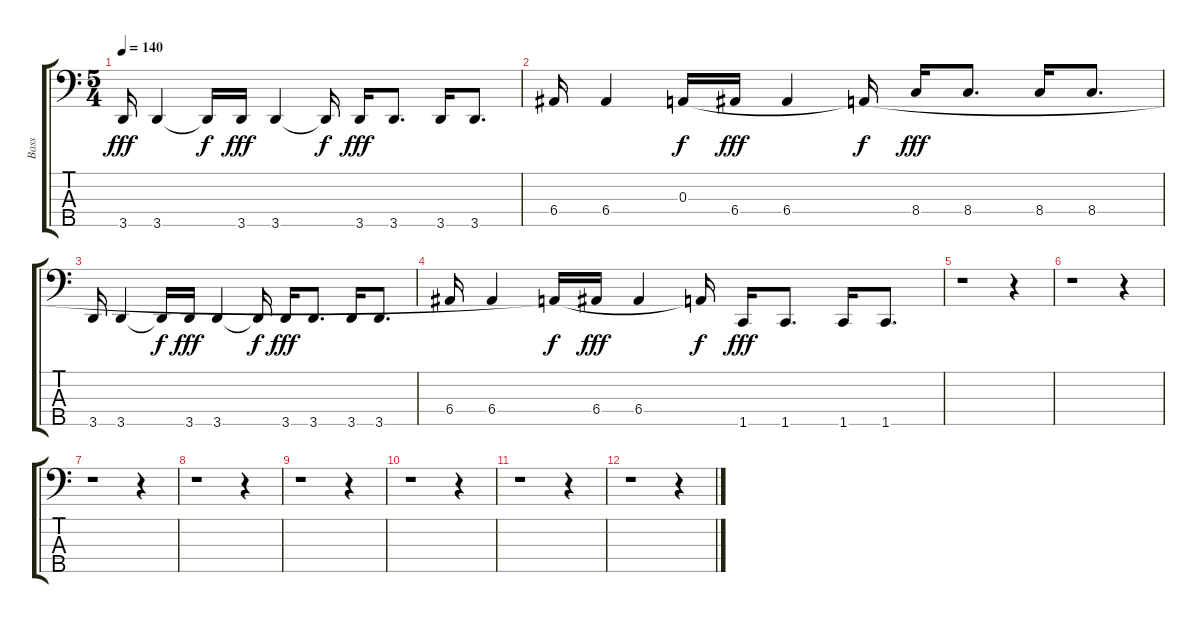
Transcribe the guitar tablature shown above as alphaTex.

\track ("Bass" "Bass") {instrument electricbassfinger}
\staff {score tabs}
\tuning (G2 D2 A1 E1 B0) {hide}
\ts (5 4)
\tempo 140
\clef f4
\ks c
3.5.16{dy fff} 3.5.4 3.5{t}.16{dy f} 3.5.16{dy fff} 3.5.4 3.5{t}.16{dy f} 3.5.16{dy fff} 3.5.8{d} 3.5.16 3.5.8{d} |
6.4.16 6.4.4 0.3{t}.16{dy f} 6.4.16{dy fff} 6.4.4 0.3{t}.16{dy f} 8.4.16{dy fff} 8.4.8{d} 8.4.16 8.4.8{d} |
3.5.16 3.5.4 3.5{t}.16{dy f} 3.5.16{dy fff} 3.5.4 3.5{t}.16{dy f} 3.5.16{dy fff} 3.5.8{d} 3.5.16 3.5.8{d} |
6.4.16 6.4.4 0.3{t}.16{dy f} 6.4.16{dy fff} 6.4.4 0.3{t}.16{dy f} 1.5.16{dy fff} 1.5.8{d} 1.5.16 1.5.8{d} |
r.1 r.4 |
r.1 r.4 |
r.1 r.4 |
r.1 r.4 |
r.1 r.4 |
r.1 r.4 |
r.1 r.4 |
r.1 r.4
